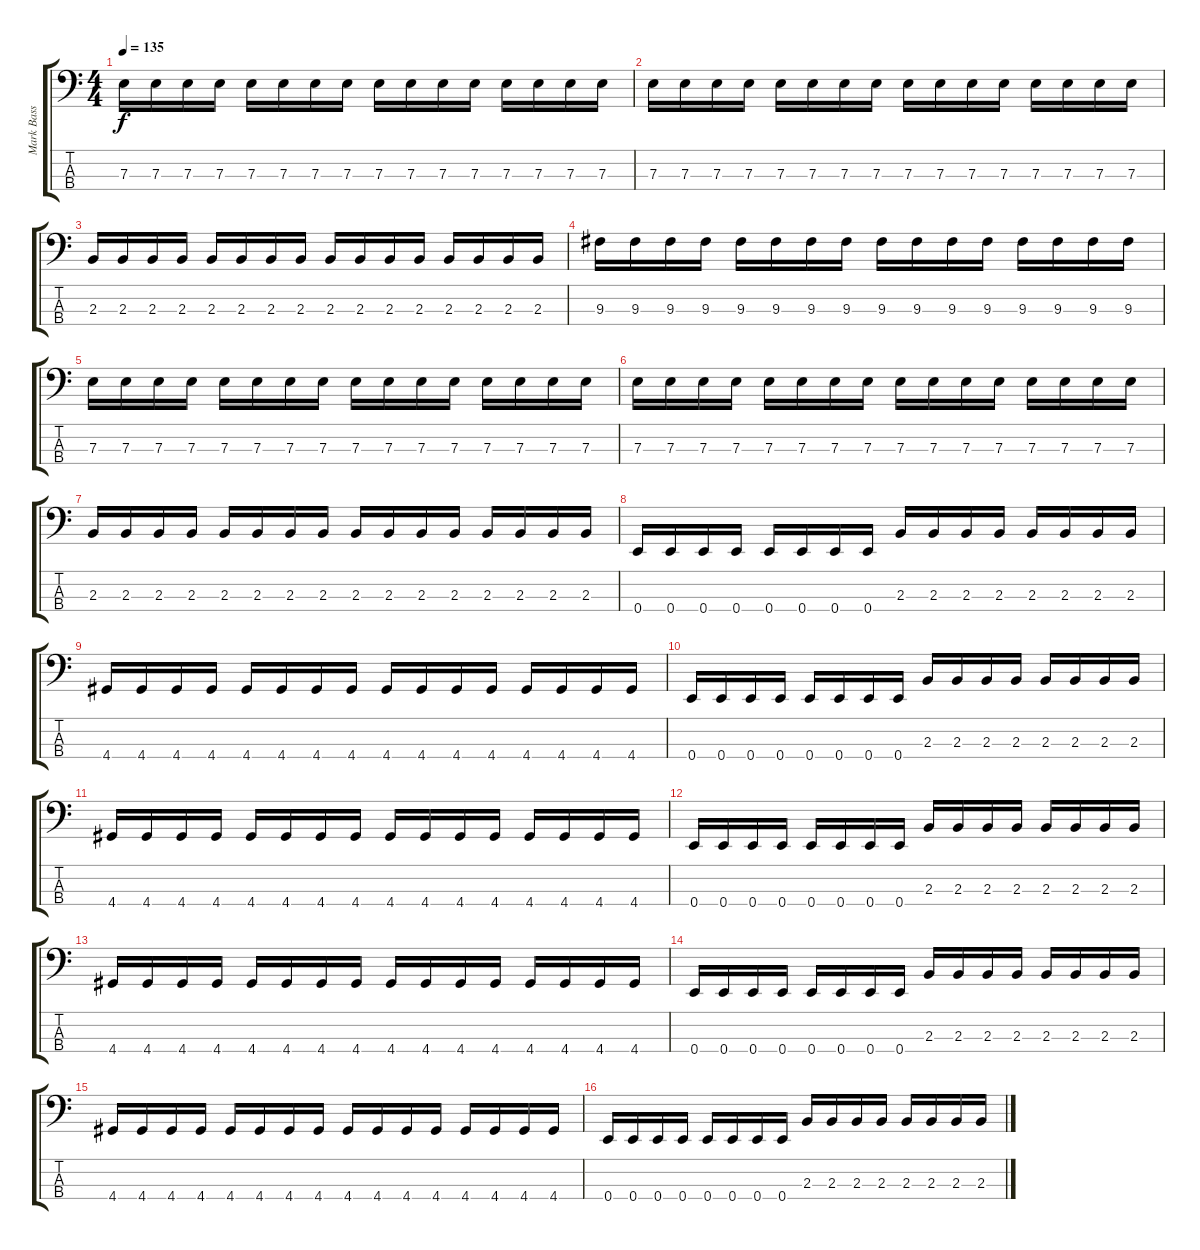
\track ("Mark Bass" "Mark Bass") {instrument electricbassfinger}
\staff {score tabs}
\tuning (G2 D2 A1 E1) {hide}
\ts (4 4)
\tempo 135
\clef f4
\ks c
7.3.16{dy f} 7.3.16 7.3.16 7.3.16 7.3.16 7.3.16 7.3.16 7.3.16 7.3.16 7.3.16 7.3.16 7.3.16 7.3.16 7.3.16 7.3.16 7.3.16 |
7.3.16 7.3.16 7.3.16 7.3.16 7.3.16 7.3.16 7.3.16 7.3.16 7.3.16 7.3.16 7.3.16 7.3.16 7.3.16 7.3.16 7.3.16 7.3.16 |
2.3.16 2.3.16 2.3.16 2.3.16 2.3.16 2.3.16 2.3.16 2.3.16 2.3.16 2.3.16 2.3.16 2.3.16 2.3.16 2.3.16 2.3.16 2.3.16 |
9.3.16 9.3.16 9.3.16 9.3.16 9.3.16 9.3.16 9.3.16 9.3.16 9.3.16 9.3.16 9.3.16 9.3.16 9.3.16 9.3.16 9.3.16 9.3.16 |
7.3.16 7.3.16 7.3.16 7.3.16 7.3.16 7.3.16 7.3.16 7.3.16 7.3.16 7.3.16 7.3.16 7.3.16 7.3.16 7.3.16 7.3.16 7.3.16 |
7.3.16 7.3.16 7.3.16 7.3.16 7.3.16 7.3.16 7.3.16 7.3.16 7.3.16 7.3.16 7.3.16 7.3.16 7.3.16 7.3.16 7.3.16 7.3.16 |
2.3.16 2.3.16 2.3.16 2.3.16 2.3.16 2.3.16 2.3.16 2.3.16 2.3.16 2.3.16 2.3.16 2.3.16 2.3.16 2.3.16 2.3.16 2.3.16 |
0.4.16 0.4.16 0.4.16 0.4.16 0.4.16 0.4.16 0.4.16 0.4.16 2.3.16 2.3.16 2.3.16 2.3.16 2.3.16 2.3.16 2.3.16 2.3.16 |
4.4.16 4.4.16 4.4.16 4.4.16 4.4.16 4.4.16 4.4.16 4.4.16 4.4.16 4.4.16 4.4.16 4.4.16 4.4.16 4.4.16 4.4.16 4.4.16 |
0.4.16 0.4.16 0.4.16 0.4.16 0.4.16 0.4.16 0.4.16 0.4.16 2.3.16 2.3.16 2.3.16 2.3.16 2.3.16 2.3.16 2.3.16 2.3.16 |
4.4.16 4.4.16 4.4.16 4.4.16 4.4.16 4.4.16 4.4.16 4.4.16 4.4.16 4.4.16 4.4.16 4.4.16 4.4.16 4.4.16 4.4.16 4.4.16 |
0.4.16 0.4.16 0.4.16 0.4.16 0.4.16 0.4.16 0.4.16 0.4.16 2.3.16 2.3.16 2.3.16 2.3.16 2.3.16 2.3.16 2.3.16 2.3.16 |
4.4.16 4.4.16 4.4.16 4.4.16 4.4.16 4.4.16 4.4.16 4.4.16 4.4.16 4.4.16 4.4.16 4.4.16 4.4.16 4.4.16 4.4.16 4.4.16 |
0.4.16 0.4.16 0.4.16 0.4.16 0.4.16 0.4.16 0.4.16 0.4.16 2.3.16 2.3.16 2.3.16 2.3.16 2.3.16 2.3.16 2.3.16 2.3.16 |
4.4.16 4.4.16 4.4.16 4.4.16 4.4.16 4.4.16 4.4.16 4.4.16 4.4.16 4.4.16 4.4.16 4.4.16 4.4.16 4.4.16 4.4.16 4.4.16 |
0.4.16 0.4.16 0.4.16 0.4.16 0.4.16 0.4.16 0.4.16 0.4.16 2.3.16 2.3.16 2.3.16 2.3.16 2.3.16 2.3.16 2.3.16 2.3.16
